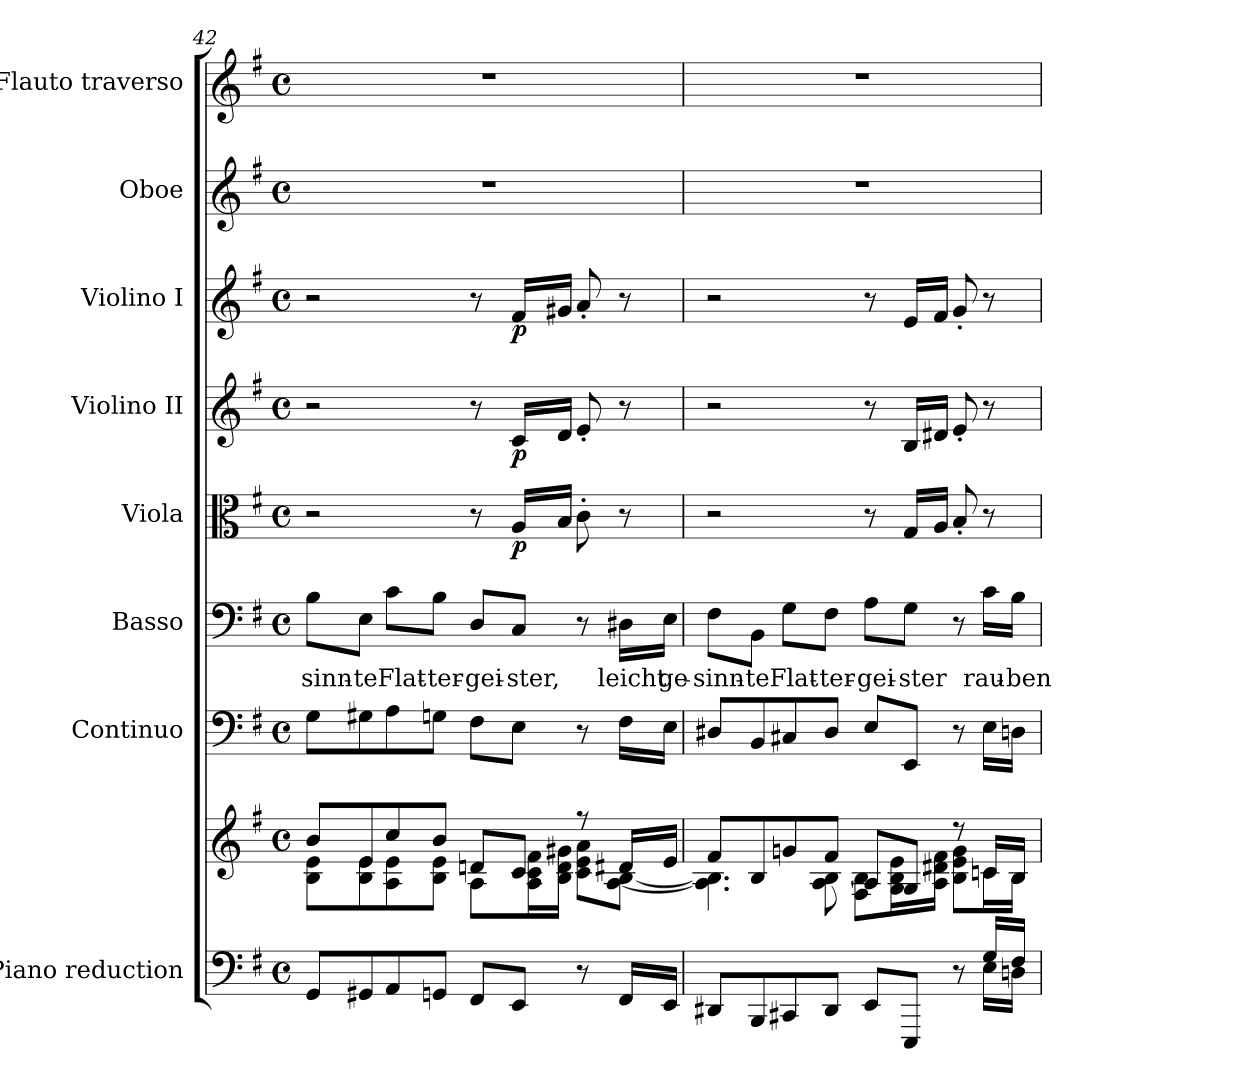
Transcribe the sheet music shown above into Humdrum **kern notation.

**kern	**kern	**kern	**kern	**text	**kern	**dynam	**kern	**dynam	**kern	**dynam	**kern	**kern
*part8	*part8	*part7	*part6	*part6	*part5	*part5	*part4	*part4	*part3	*part3	*part2	*part1
*staff9	*staff8	*staff7	*staff6	*staff6	*staff5	*staff5	*staff4	*staff4	*staff3	*staff3	*staff2	*staff1
*I"Piano reduction	*	*I"Continuo	*I"Basso	*	*I"Viola	*	*I"Violino II	*	*I"Violino I	*	*I"Oboe	*I"Flauto traverso
*I'Pno	*	*	*	*	*I'Vla	*	*I'Vln	*	*I'Vln	*	*I'Ob	*I'Fl
*clefF4	*clefG2	*clefF4	*clefF4	*	*clefC3	*	*clefG2	*	*clefG2	*	*clefG2	*clefG2
*k[f#]	*k[f#]	*k[f#]	*k[f#]	*	*k[f#]	*	*k[f#]	*	*k[f#]	*	*k[f#]	*k[f#]
*M4/4	*M4/4	*M4/4	*M4/4	*	*M4/4	*	*M4/4	*	*M4/4	*	*M4/4	*M4/4
*met(c)	*met(c)	*met(c)	*met(c)	*	*met(c)	*	*met(c)	*	*met(c)	*	*met(c)	*met(c)
=42	=42	=42	=42	=42	=42	=42	=42	=42	=42	=42	=42	=42
*	*^	*	*	*	*	*	*	*	*	*	*	*
!	!	!	!	!	!LO:LY:b	!	!	!	!	!	!	!	!
8GG/L	8b/L	8B\ 8e\L	8G\L	8B\L	-sinn-	2r	.	2r	.	2r	.	1r	1r
!	!	!	!	!	!LO:LY:b	!	!	!	!	!	!	!	!
8GG#X/	8e/	8B\ 8e\	8G#X\	8E\J	-te	.	.	.	.	.	.	.	.
!	!	!	!	!	!LO:LY:b	!	!	!	!	!	!	!	!
8AA/	8cc/	8A\ 8e\	8A\	8c\L	Flat-	.	.	.	.	.	.	.	.
!	!	!	!	!	!LO:LY:b	!	!	!	!	!	!	!	!
8GGn/J	8b/J	8B\ 8e\J	8Gn\J	8B\J	-ter-	.	.	.	.	.	.	.	.
!	!	!	!	!	!LO:LY:b	!	!	!	!	!	!	!	!
8FF#/L	8dn/L	8A\L	8F#\L	8D/L	-gei-	8r	.	8r	.	8r	.	.	.
!	!	!	!	!	!LO:LY:b	!	!LO:DY:b	!	!LO:DY:b	!	!LO:DY:b	!	!
8EE/J	8c/J	16A\ 16c\ 16f#\L	8E\J	8C/J	-ster,	16A/LL	p	16c/LL	p	16f#/LL	p	.	.
.	.	16B\ 16d\ 16g#X\JJ	.	.	.	16B/JJ	.	16d/JJ	.	16g#X/JJ	.	.	.
8r	8r	8c\ 8e\ 8a\L	8r	8r	.	8c'\	.	8e'/	.	8a'/	.	.	.
!	!	!	!	!	!LO:LY:b	!	!	!	!	!	!	!	!
16FF#/LL	16d#X/LL	[8A\ [8B\J	16F#\LL	16D#X\LL	leicht	8r	.	8r	.	8r	.	.	.
!	!	!	!	!	!LO:LY:b	!	!	!	!	!	!	!	!
16EE/JJ	16e/JJ	.	16E\JJ	16E\JJ	ge-	.	.	.	.	.	.	.	.
=43	=43	=43	=43	=43	=43	=43	=43	=43	=43	=43	=43	=43	=43
*^	*	*	*	*	*	*	*	*	*	*	*	*	*
!	!	!	!	!	!	!LO:LY:b	!	!	!	!	!	!	!	!
8DD#X/L	2ryy	8f#/L	4.A\] 4.B\]	8D#X/L	8F#\L	-sinn-	2r	.	2r	.	2r	.	1r	1r
!	!	!	!	!	!	!LO:LY:b	!	!	!	!	!	!	!	!
8BBB/	.	8B/	.	8BB/	8BB\J	-te	.	.	.	.	.	.	.	.
!	!	!	!	!	!	!LO:LY:b	!	!	!	!	!	!	!	!
8CC#X/	.	8gn/	.	8C#X/	8G\L	Flat-	.	.	.	.	.	.	.	.
!	!	!	!	!	!	!LO:LY:b	!	!	!	!	!	!	!	!
8DD#/J	.	8f#/J	8A\ [8B\	8D#/J	8F#\J	-ter-	.	.	.	.	.	.	.	.
!	!	!	!	!	!	!LO:LY:b	!	!	!	!	!	!	!	!
8EE/L	4ryy	8A/L	8F#\ 8B\]L	8E/L	8A\L	-gei-	8r	.	8r	.	8r	.	.	.
!	!	!	!	!	!	!LO:LY:b	!	!	!	!	!	!	!	!
8EEE/J	.	8G/J	16G\ 16B\ 16e\L	8EE/J	8G\J	-ster	16G/LL	.	16B/LL	.	16e/LL	.	.	.
.	.	.	16A\ 16d#X\ 16f#\JJ	.	.	.	16A/JJ	.	16d#X/JJ	.	16f#/JJ	.	.	.
8r	8ryy	8r	8B\ 8e\ 8g\L	8r	8r	.	8B'/	.	8e'/	.	8g'/	.	.	.
!	!	!	!	!	!	!LO:LY:b	!	!	!	!	!	!	!	!
16G/LL	16E\LL	16c/LL	16cn\L	16E\LL	16c\LL	rau-	8r	.	8r	.	8r	.	.	.
!	!	!	!	!	!	!LO:LY:b	!	!	!	!	!	!	!	!
16F#/JJ	16Dn\JJ	16B/JJ	16B\JJ	16Dn\JJ	16B\JJ	-ben	.	.	.	.	.	.	.	.
*v	*v	*	*	*	*	*	*	*	*	*	*	*	*	*
*	*v	*v	*	*	*	*	*	*	*	*	*	*	*
=	=	=	=	=	=	=	=	=	=	=	=	=
*-	*-	*-	*-	*-	*-	*-	*-	*-	*-	*-	*-	*-
